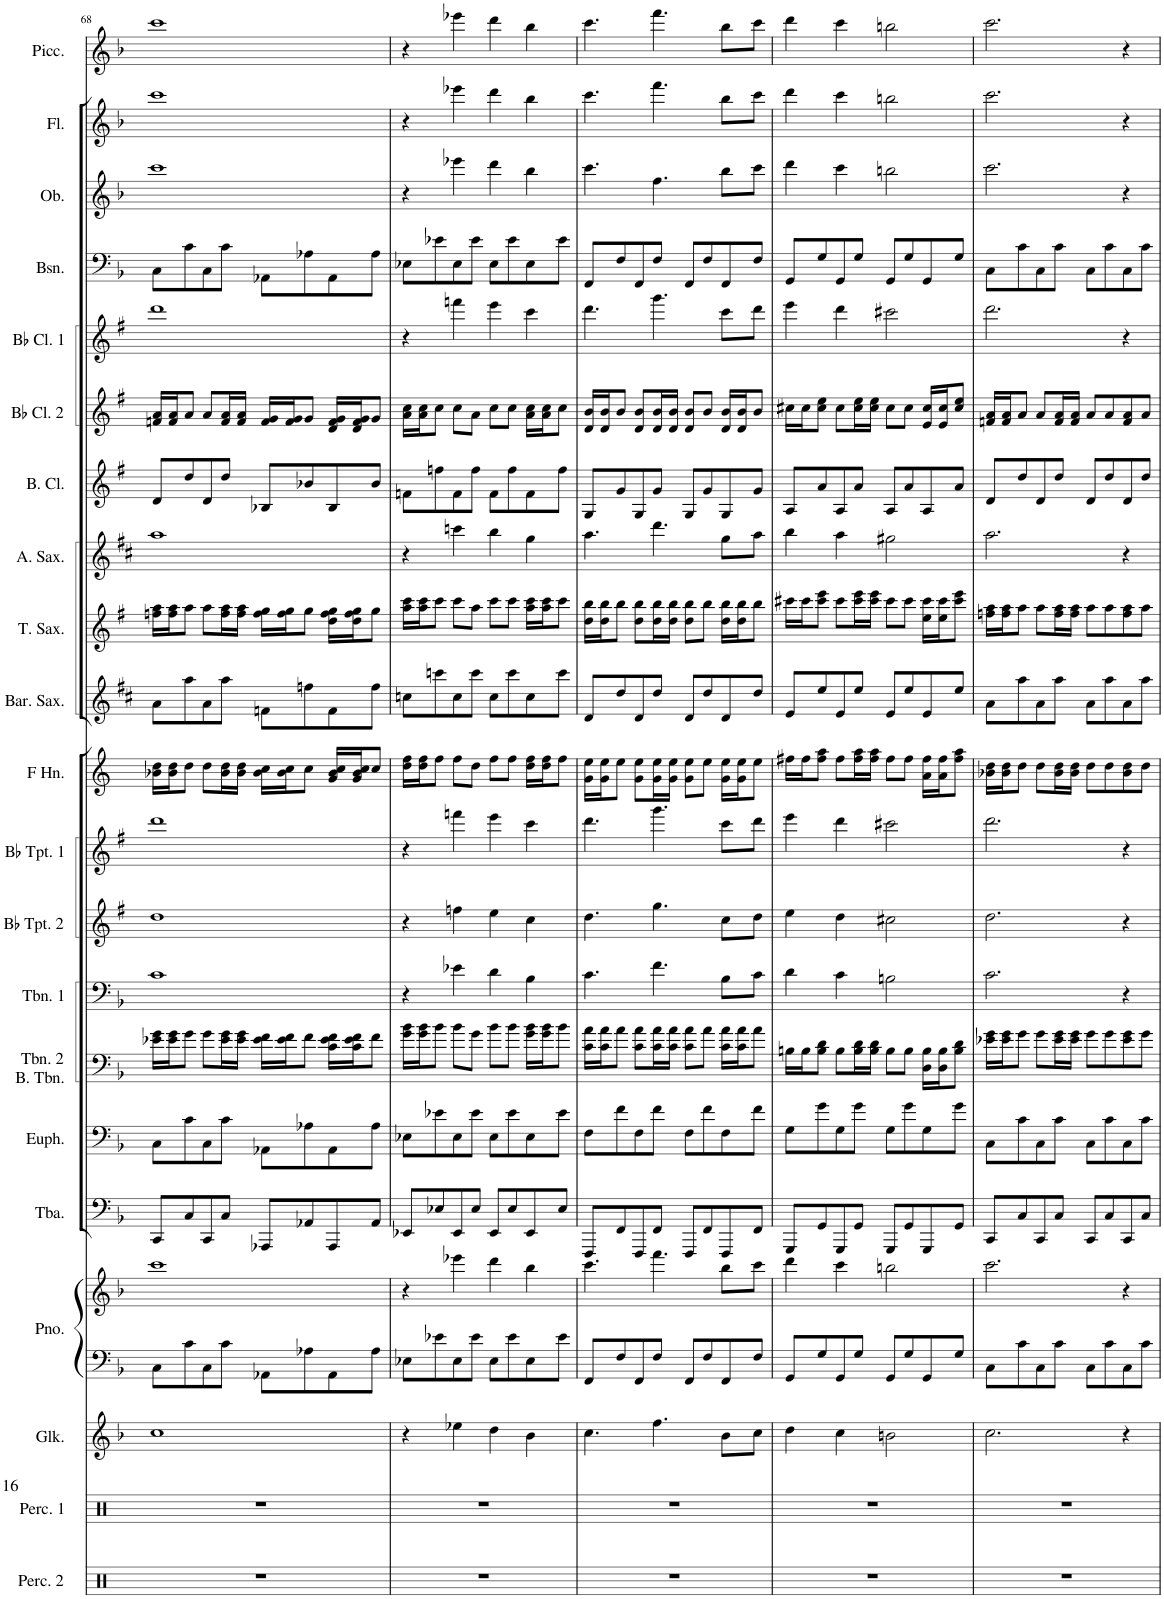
**kern	**kern	**kern	**kern	**kern	**kern	**kern	**kern	**kern	**kern	**kern	**kern	**kern	**kern	**kern	**kern	**kern	**kern	**kern	**kern	**kern	**kern
*part21	*part20	*part19	*part18	*part18	*part17	*part16	*part15	*part14	*part13	*part12	*part11	*part10	*part9	*part8	*part7	*part6	*part5	*part4	*part3	*part2	*part1
*staff22	*staff21	*staff20	*staff19	*staff18	*staff17	*staff16	*staff15	*staff14	*staff13	*staff12	*staff11	*staff10	*staff9	*staff8	*staff7	*staff6	*staff5	*staff4	*staff3	*staff2	*staff1
*I"Percussion 2	*I"Percussion 1	*I"Glockenspiel	*I"Piano	*	*I"Tuba	*I"Euphonium	*I"Trombone 2 Bass Trombone	*I"Trombone 1	*I"Bb Trumpet 2	*I"Bb Trumpet 1	*I"Horn in F	*I"Baritone Saxophone	*I"Tenor Saxophone	*I"Alto Saxophone	*I"Bass Clarinet	*I"Bb Clarinet 2	*I"Bb Clarinet 1	*I"Bassoon	*I"Oboe	*I"Flute	*I"Piccolo
*I'Perc. 2	*I'Perc. 1	*I'Glk.	*I'Pno.	*	*I'Tba.	*I'Euph.	*I'Tbn. 2 B. Tbn.	*I'Tbn. 1	*I'Bb Tpt. 2	*I'Bb Tpt. 1	*	*I'Bar. Sax.	*I'T. Sax.	*I'A. Sax.	*I'B. Cl.	*I'Bb Cl. 2	*I'Bb Cl. 1	*I'Bsn.	*I'Ob.	*I'Fl.	*I'Picc.
!!LO:PB:g=z
*clefX	*clefX	*clefG2	*clefF4	*clefG2	*clefF4	*clefF4	*clefF4	*clefF4	*clefG2	*clefG2	*clefG2	*clefG2	*clefG2	*clefG2	*clefG2	*clefG2	*clefG2	*clefF4	*clefG2	*clefG2	*clefG2
*	*	*Trd-14c-24	*	*	*	*	*	*	*Trd1c2	*Trd1c2	*Trd4c7	*Trd12c21	*Trd8c14	*Trd5c9	*Trd8c14	*Trd1c2	*Trd1c2	*	*	*	*Trd-7c-12
*k[]	*k[]	*k[b-]	*k[b-]	*k[b-]	*k[b-]	*k[b-]	*k[b-]	*k[b-]	*k[f#]	*k[f#]	*k[]	*k[f#c#]	*k[f#]	*k[f#c#]	*k[f#]	*k[f#]	*k[f#]	*k[b-]	*k[b-]	*k[b-]	*k[b-]
*M4/4	*M4/4	*M4/4	*M4/4	*M4/4	*M4/4	*M4/4	*M4/4	*M4/4	*M4/4	*M4/4	*M4/4	*M4/4	*M4/4	*M4/4	*M4/4	*M4/4	*M4/4	*M4/4	*M4/4	*M4/4	*M4/4
=68	=68	=68	=68	=68	=68	=68	=68	=68	=68	=68	=68	=68	=68	=68	=68	=68	=68	=68	=68	=68	=68
1r	1r	1cc	8C\L	1ccc	8CC/L	8C\L	16e-X\ 16g\LL	1c	1dd	1ddd	16b-X\ 16dd\LL	8a\L	16ffn\ 16aa\LL	1aa	8d/L	16fn/ 16a/LL	1ddd	8C\L	1ccc	1ccc	1ccc
.	.	.	.	.	.	.	16e-\ 16g\J	.	.	.	16b-\ 16dd\J	.	16ff\ 16aa\J	.	.	16f/ 16a/J	.	.	.	.	.
.	.	.	8c\	.	8C/	8c\	8g\J	.	.	.	8dd\J	8aa\	8aa\J	.	8dd/	8a/J	.	8c\	.	.	.
.	.	.	8C\	.	8CC/	8C\	8g\L	.	.	.	8dd\L	8a\	8aa\L	.	8d/	8a/L	.	8C\	.	.	.
.	.	.	8c\J	.	8C/J	8c\J	16e-\ 16g\L	.	.	.	16b-\ 16dd\L	8aa\J	16ff\ 16aa\L	.	8dd/J	16f/ 16a/L	.	8c\J	.	.	.
.	.	.	.	.	.	.	16e-\ 16g\JJ	.	.	.	16b-\ 16dd\JJ	.	16ff\ 16aa\JJ	.	.	16f/ 16a/JJ	.	.	.	.	.
.	.	.	8AA-X\L	.	8AAA-X/L	8AA-X\L	16e-\ 16f\LL	.	.	.	16b-\ 16cc\LL	8fn\L	16ff\ 16gg\LL	.	8B-X/L	16f/ 16g/LL	.	8AA-X\L	.	.	.
.	.	.	.	.	.	.	16e-\ 16f\J	.	.	.	16b-\ 16cc\J	.	16ff\ 16gg\J	.	.	16f/ 16g/J	.	.	.	.	.
.	.	.	8A-X\	.	8AA-X/	8A-X\	8f\J	.	.	.	8cc\J	8ffn\	8gg\J	.	8b-X/	8g/J	.	8A-X\	.	.	.
.	.	.	8AA-\	.	8AAA-/	8AA-\	16c\ 16e-\ 16f\LL	.	.	.	16g/ 16b-/ 16cc/LL	8f\	16dd\ 16ff\ 16gg\LL	.	8B-/	16d/ 16f/ 16g/LL	.	8AA-\	.	.	.
.	.	.	.	.	.	.	16c\ 16e-\ 16f\J	.	.	.	16g/ 16b-/ 16cc/J	.	16dd\ 16ff\ 16gg\J	.	.	16d/ 16f/ 16g/J	.	.	.	.	.
.	.	.	8A-\J	.	8AA-/J	8A-\J	8f\J	.	.	.	8cc/J	8ff\J	8gg\J	.	8b-/J	8g/J	.	8A-\J	.	.	.
=69	=69	=69	=69	=69	=69	=69	=69	=69	=69	=69	=69	=69	=69	=69	=69	=69	=69	=69	=69	=69	=69
1r	1r	4r	8E-X\L	4r	8EE-X/L	8E-X\L	16g\ 16b-\LL	4r	4r	4r	16dd\ 16ff\LL	8ccn\L	16aa\ 16ccc\LL	4r	8fn\L	16a\ 16cc\LL	4r	8E-X\L	4r	4r	4r
.	.	.	.	.	.	.	16g\ 16b-\J	.	.	.	16dd\ 16ff\J	.	16aa\ 16ccc\J	.	.	16a\ 16cc\J	.	.	.	.	.
.	.	.	8e-X\	.	8E-X/	8e-X\	8b-\J	.	.	.	8ff\J	8cccn\	8ccc\J	.	8ffn\	8cc\J	.	8e-X\	.	.	.
.	.	4ee-X\	8E-\	4eee-X\	8EE-/	8E-\	8b-\L	4e-X\	4ffn\	4fffn\	8ff\L	8cc\	8ccc\L	4cccn\	8f\	8cc\L	4fffn\	8E-\	4eee-X\	4eee-X\	4eee-X\
.	.	.	8e-\J	.	8E-/J	8e-\J	8g\J	.	.	.	8dd\J	8ccc\J	8aa\J	.	8ff\J	8a\J	.	8e-\J	.	.	.
.	.	4dd\	8E-\L	4ddd\	8EE-/L	8E-\L	8b-\L	4d\	4ee\	4eee\	8ff\L	8cc\L	8ccc\L	4bb\	8f\L	8cc\L	4eee\	8E-\L	4ddd\	4ddd\	4ddd\
.	.	.	8e-\	.	8E-/	8e-\	8b-\J	.	.	.	8ff\J	8ccc\	8ccc\J	.	8ff\	8cc\J	.	8e-\	.	.	.
.	.	4b-\	8E-\	4bb-\	8EE-/	8E-\	16g\ 16b-\LL	4B-\	4cc\	4ccc\	16dd\ 16ff\LL	8cc\	16aa\ 16ccc\LL	4gg\	8f\	16a\ 16cc\LL	4ccc\	8E-\	4bb-\	4bb-\	4bb-\
.	.	.	.	.	.	.	16g\ 16b-\J	.	.	.	16dd\ 16ff\J	.	16aa\ 16ccc\J	.	.	16a\ 16cc\J	.	.	.	.	.
.	.	.	8e-\J	.	8E-/J	8e-\J	8b-\J	.	.	.	8ff\J	8ccc\J	8ccc\J	.	8ff\J	8cc\J	.	8e-\J	.	.	.
=70	=70	=70	=70	=70	=70	=70	=70	=70	=70	=70	=70	=70	=70	=70	=70	=70	=70	=70	=70	=70	=70
1r	1r	4.cc\	8FF/L	4.ccc\	8FFF/L	8F\L	16c\ 16a\LL	4.c\	4.dd\	4.ddd\	16g\ 16ee\LL	8d/L	16dd\ 16bb\LL	4.aa\	8G/L	16d/ 16b/LL	4.ddd\	8FF/L	4.ccc\	4.ccc\	4.ccc\
.	.	.	.	.	.	.	16c\ 16a\J	.	.	.	16g\ 16ee\J	.	16dd\ 16bb\J	.	.	16d/ 16b/J	.	.	.	.	.
.	.	.	8F/	.	8FF/	8f\	8a\J	.	.	.	8ee\J	8dd/	8bb\J	.	8g/	8b/J	.	8F/	.	.	.
.	.	.	8FF/	.	8FFF/	8F\	8c\ 8a\L	.	.	.	8g\ 8ee\L	8d/	8dd\ 8bb\L	.	8G/	8d/ 8b/L	.	8FF/	.	.	.
.	.	4.ff\	8F/J	4.fff\	8FF/J	8f\J	16c\ 16a\L	4.f\	4.gg\	4.ggg\	16g\ 16ee\L	8dd/J	16dd\ 16bb\L	4.ddd\	8g/J	16d/ 16b/L	4.ggg\	8F/J	4.ff\	4.fff\	4.fff\
.	.	.	.	.	.	.	16c\ 16a\JJ	.	.	.	16g\ 16ee\JJ	.	16dd\ 16bb\JJ	.	.	16d/ 16b/JJ	.	.	.	.	.
.	.	.	8FF/L	.	8FFF/L	8F\L	8c\ 8a\L	.	.	.	8g\ 8ee\L	8d/L	8dd\ 8bb\L	.	8G/L	8d/ 8b/L	.	8FF/L	.	.	.
.	.	.	8F/	.	8FF/	8f\	8a\J	.	.	.	8ee\J	8dd/	8bb\J	.	8g/	8b/J	.	8F/	.	.	.
.	.	8b-\L	8FF/	8bb-\L	8FFF/	8F\	16c\ 16a\LL	8B-\L	8cc\L	8ccc\L	16g\ 16ee\LL	8d/	16dd\ 16bb\LL	8gg\L	8G/	16d/ 16b/LL	8ccc\L	8FF/	8bb-\L	8bb-\L	8bb-\L
.	.	.	.	.	.	.	16c\ 16a\J	.	.	.	16g\ 16ee\J	.	16dd\ 16bb\J	.	.	16d/ 16b/J	.	.	.	.	.
.	.	8cc\J	8F/J	8ccc\J	8FF/J	8f\J	8a\J	8c\J	8dd\J	8ddd\J	8ee\J	8dd/J	8bb\J	8aa\J	8g/J	8b/J	8ddd\J	8F/J	8ccc\J	8ccc\J	8ccc\J
=71	=71	=71	=71	=71	=71	=71	=71	=71	=71	=71	=71	=71	=71	=71	=71	=71	=71	=71	=71	=71	=71
1r	1r	4dd\	8GG/L	4ddd\	8GGG/L	8G\L	16Bn\LL	4d\	4ee\	4eee\	16ff#X\LL	8e/L	16ccc#X\LL	4bb\	8A/L	16cc#X\LL	4eee\	8GG/L	4ddd\	4ddd\	4ddd\
.	.	.	.	.	.	.	16B\J	.	.	.	16ff#\J	.	16ccc#\J	.	.	16cc#\J	.	.	.	.	.
.	.	.	8G/	.	8GG/	8g\	8B\ 8d\J	.	.	.	8ff#\ 8aa\J	8ee/	8ccc#\ 8eee\J	.	8a/	8cc#\ 8ee\J	.	8G/	.	.	.
.	.	4cc\	8GG/	4ccc\	8GGG/	8G\	8B\L	4c\	4dd\	4ddd\	8ff#\L	8e/	8ccc#\L	4aa\	8A/	8cc#\L	4ddd\	8GG/	4ccc\	4ccc\	4ccc\
.	.	.	8G/J	.	8GG/J	8g\J	16B\ 16d\L	.	.	.	16ff#\ 16aa\L	8ee/J	16ccc#\ 16eee\L	.	8a/J	16cc#\ 16ee\L	.	8G/J	.	.	.
.	.	.	.	.	.	.	16B\ 16d\JJ	.	.	.	16ff#\ 16aa\JJ	.	16ccc#\ 16eee\JJ	.	.	16cc#\ 16ee\JJ	.	.	.	.	.
.	.	2bn\	8GG/L	2bbn\	8GGG/L	8G\L	8B\L	2Bn\	2cc#X\	2ccc#X\	8ff#\L	8e/L	8ccc#\L	2gg#X\	8A/L	8cc#\L	2ccc#X\	8GG/L	2bbn\	2bbn\	2bbn\
.	.	.	8G/	.	8GG/	8g\	8B\J	.	.	.	8ff#\J	8ee/	8ccc#\J	.	8a/	8cc#\J	.	8G/	.	.	.
.	.	.	8GG/	.	8GGG/	8G\	16D\ 16B\LL	.	.	.	16a\ 16ff#\LL	8e/	16ee\ 16ccc#\LL	.	8A/	16e/ 16cc#/LL	.	8GG/	.	.	.
.	.	.	.	.	.	.	16D\ 16B\J	.	.	.	16a\ 16ff#\J	.	16ee\ 16ccc#\J	.	.	16e/ 16cc#/J	.	.	.	.	.
.	.	.	8G/J	.	8GG/J	8g\J	8B\ 8d\J	.	.	.	8ff#\ 8aa\J	8ee/J	8ccc#\ 8eee\J	.	8a/J	8cc#/ 8ee/J	.	8G/J	.	.	.
=72	=72	=72	=72	=72	=72	=72	=72	=72	=72	=72	=72	=72	=72	=72	=72	=72	=72	=72	=72	=72	=72
1r	1r	2.cc\	8C\L	2.ccc\	8CC/L	8C\L	16e-X\ 16g\LL	2.c\	2.dd\	2.ddd\	16b-X\ 16dd\LL	8a\L	16ffn\ 16aa\LL	2.aa\	8d/L	16fn/ 16a/LL	2.ddd\	8C\L	2.ccc\	2.ccc\	2.ccc\
.	.	.	.	.	.	.	16e-\ 16g\J	.	.	.	16b-\ 16dd\J	.	16ff\ 16aa\J	.	.	16f/ 16a/J	.	.	.	.	.
.	.	.	8c\	.	8C/	8c\	8g\J	.	.	.	8dd\J	8aa\	8aa\J	.	8dd/	8a/J	.	8c\	.	.	.
.	.	.	8C\	.	8CC/	8C\	8g\L	.	.	.	8dd\L	8a\	8aa\L	.	8d/	8a/L	.	8C\	.	.	.
.	.	.	8c\J	.	8C/J	8c\J	16e-\ 16g\L	.	.	.	16b-\ 16dd\L	8aa\J	16ff\ 16aa\L	.	8dd/J	16f/ 16a/L	.	8c\J	.	.	.
.	.	.	.	.	.	.	16e-\ 16g\JJ	.	.	.	16b-\ 16dd\JJ	.	16ff\ 16aa\JJ	.	.	16f/ 16a/JJ	.	.	.	.	.
.	.	.	8C\L	.	8CC/L	8C\L	8g\L	.	.	.	8dd\L	8a\L	8aa\L	.	8d/L	8a/L	.	8C\L	.	.	.
.	.	.	8c\	.	8C/	8c\	8g\	.	.	.	8dd\	8aa\	8aa\	.	8dd/	8a/	.	8c\	.	.	.
.	.	4r	8C\	4r	8CC/	8C\	8e-\ 8g\	4r	4r	4r	8b-\ 8dd\	8a\	8ff\ 8aa\	4r	8d/	8f/ 8a/	4r	8C\	4r	4r	4r
.	.	.	8c\J	.	8C/J	8c\J	8g\J	.	.	.	8dd\J	8aa\J	8aa\J	.	8dd/J	8a/J	.	8c\J	.	.	.
=	=	=	=	=	=	=	=	=	=	=	=	=	=	=	=	=	=	=	=	=	=
*-	*-	*-	*-	*-	*-	*-	*-	*-	*-	*-	*-	*-	*-	*-	*-	*-	*-	*-	*-	*-	*-
